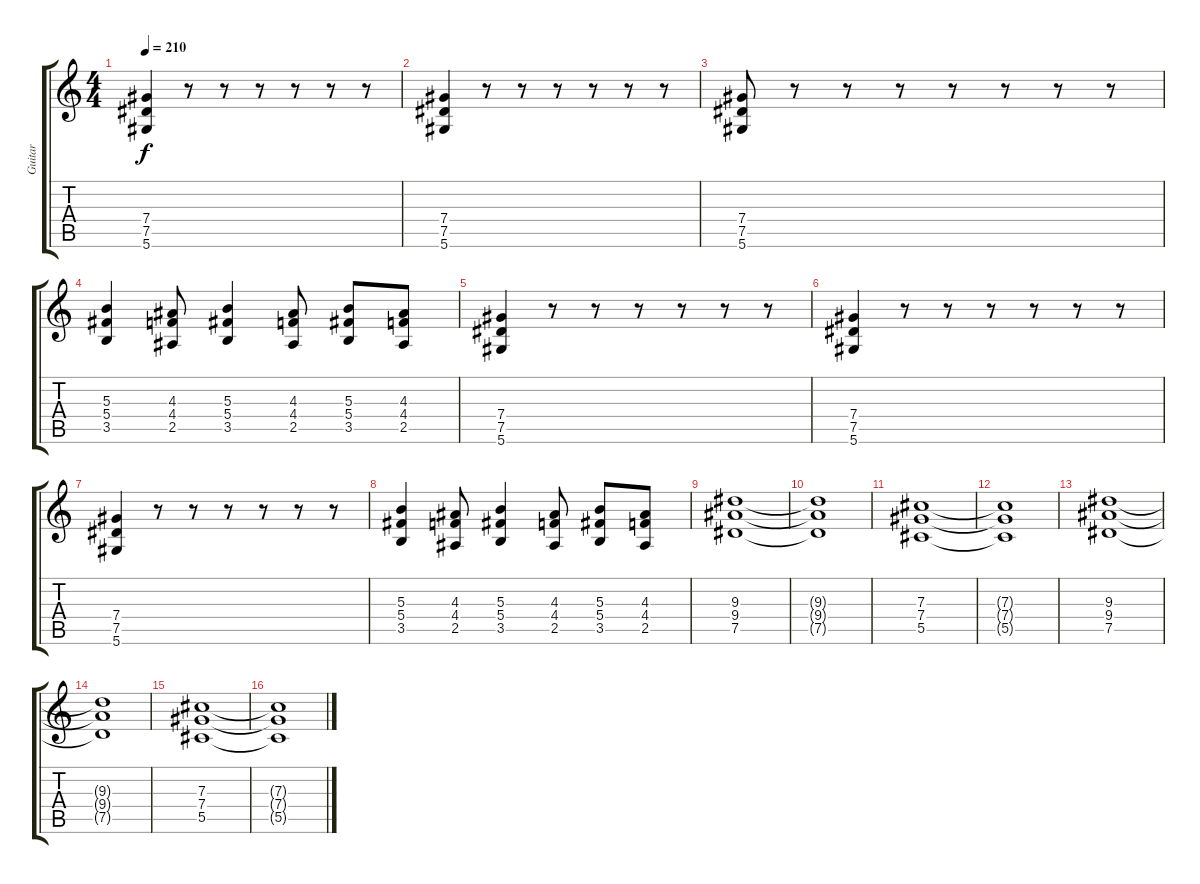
\track ("Guitar" "Guitar") {instrument distortionguitar}
\staff {score tabs}
\tuning (Eb4 Bb3 Gb3 Db3 Ab2 Eb2) {hide}
\ts (4 4)
\tempo 210
\clef g2
\ks c
(7.4 7.5 5.6).4{dy f} r.8 r.8 r.8 r.8 r.8 r.8 |
(7.4 7.5 5.6).4 r.8 r.8 r.8 r.8 r.8 r.8 |
(7.4 7.5 5.6).8 r.8 r.8 r.8 r.8 r.8 r.8 r.8 |
(5.3 5.4 3.5).4 (4.3 4.4 2.5).8 (5.3 5.4 3.5).4 (4.3 4.4 2.5).8 (5.3 5.4 3.5).8 (4.3 4.4 2.5).8 |
(7.4 7.5 5.6).4 r.8 r.8 r.8 r.8 r.8 r.8 |
(7.4 7.5 5.6).4 r.8 r.8 r.8 r.8 r.8 r.8 |
(7.4 7.5 5.6).4 r.8 r.8 r.8 r.8 r.8 r.8 |
(5.3 5.4 3.5).4 (4.3 4.4 2.5).8 (5.3 5.4 3.5).4 (4.3 4.4 2.5).8 (5.3 5.4 3.5).8 (4.3 4.4 2.5).8 |
(9.3 9.4 7.5).1 |
(9.3{t} 9.4{t} 7.5{t}).1 |
(7.3 7.4 5.5).1 |
(7.3{t} 7.4{t} 5.5{t}).1 |
(9.3 9.4 7.5).1 |
(9.3{t} 9.4{t} 7.5{t}).1 |
(7.3 7.4 5.5).1 |
(7.3{t} 7.4{t} 5.5{t}).1
